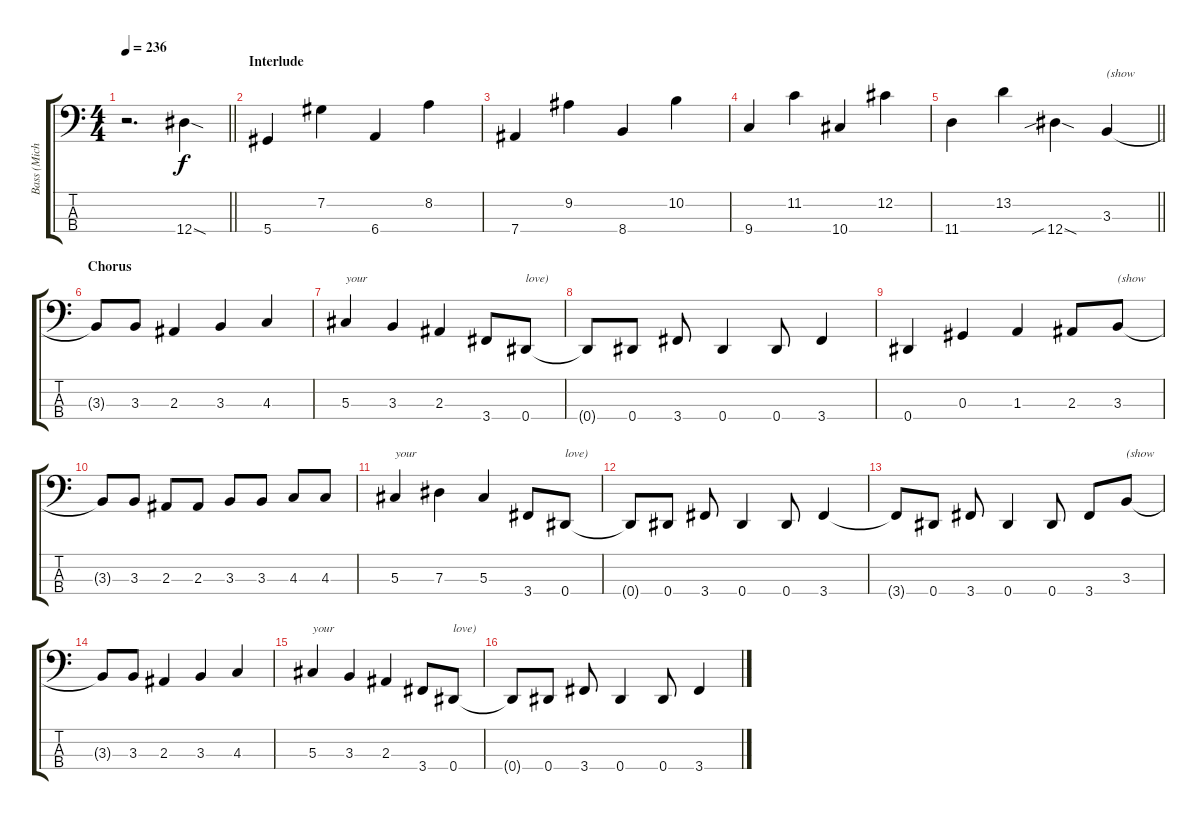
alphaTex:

\track ("Bass (Michael Anthony)" "Bass (Mich") {instrument electricbassfinger}
\staff {score tabs}
\tuning (Gb2 Db2 Ab1 Eb1) {hide}
\ts (4 4)
\tempo 236
\clef f4
\barLineRight lightlight
\ks c
r.2{d dy f} 12.4{sod}.4 |
\section ("" "Interlude")
5.4.4 7.2.4 6.4.4 8.2.4 |
7.4.4 9.2.4 8.4.4 10.2.4 |
9.4.4 11.2.4 10.4.4 12.2.4 |
\barLineRight lightlight
11.4.4 13.2.4 12.4{sib sod}.4 3.3.4{txt "(show"} |
\section ("" "Chorus")
3.3{t}.8 3.3.8 2.3.4 3.3.4 4.3.4 |
5.3.4{txt "your"} 3.3.4 2.3.4 3.4.8 0.4.8{txt "love)"} |
0.4{t}.8 0.4.8 3.4.8 0.4.4 0.4.8 3.4.4 |
0.4.4 0.3.4 1.3.4 2.3.8 3.3.8{txt "(show"} |
3.3{t}.8 3.3.8 2.3.8 2.3.8 3.3.8 3.3.8 4.3.8 4.3.8 |
5.3.4{txt "your"} 7.3.4 5.3.4 3.4.8 0.4.8{txt "love)"} |
0.4{t}.8 0.4.8 3.4.8 0.4.4 0.4.8 3.4.4 |
3.4{t}.8 0.4.8 3.4.8 0.4.4 0.4.8 3.4.8 3.3.8{txt "(show"} |
3.3{t}.8 3.3.8 2.3.4 3.3.4 4.3.4 |
5.3.4{txt "your"} 3.3.4 2.3.4 3.4.8 0.4.8{txt "love)"} |
0.4{t}.8 0.4.8 3.4.8 0.4.4 0.4.8 3.4.4
